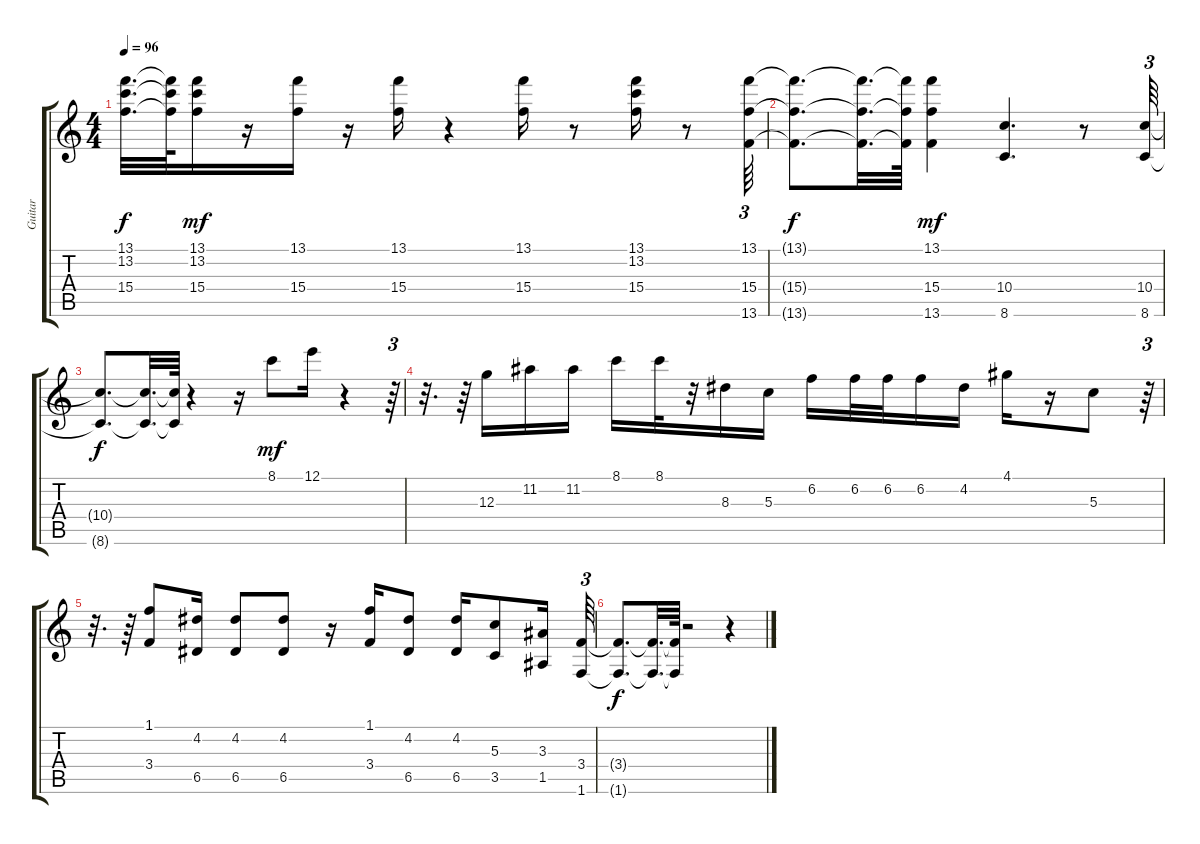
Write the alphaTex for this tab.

\track ("Guitar" "Guitar") {instrument overdrivenguitar}
\staff {score tabs}
\tuning (E4 B3 G3 D3 A2 E2) {hide}
\ts (4 4)
\tempo 96
\clef g2
\ks c
(13.1{t} 13.2{t} 15.4{t}).32{d dy f} (13.1{t} 13.2{t} 15.4{t}).64 (13.1 13.2 15.4).16{dy mf} r.16 (13.1 15.4).16 r.16 (13.1 15.4).16 r.4 (13.1 15.4).16 r.8 (13.1 13.2 15.4).16 r.8 (13.1 15.4 13.6).64{tu (3 2)} |
(13.1{t} 15.4{t} 13.6{t}).8{d dy f} (13.1{t} 15.4{t} 13.6{t}).32{d} (13.1{t} 15.4{t} 13.6{t}).64 (13.1 15.4 13.6).4{dy mf} (10.4 8.6).4{d} r.8 (10.4 8.6).64{tu (3 2)} |
(10.4{t} 8.6{t}).8{d dy f} (10.4{t} 8.6{t}).32{d} (10.4{t} 8.6{t}).64 r.4 r.16 8.1.8{dy mf} 12.1.16 r.4 r.64{tu (3 2)} |
r.32{d} r.64 12.3.16 11.2.16 11.2.16 8.1.16 8.1.32 r.32 8.3.16 5.3.16 6.2.16 6.2.32 6.2.32 6.2.16 4.2.16 4.1.16 r.16 5.3.8 r.64{tu (3 2)} |
r.32{d} r.64 (1.1 3.4).8 (4.2 6.5).16 (4.2 6.5).8 (4.2 6.5).8 r.16 (1.1 3.4).16 (4.2 6.5).8 (4.2 6.5).16 (5.3 3.5).8 (3.3 1.5).16 (3.4 1.6).64{tu (3 2)} |
(3.4{t} 1.6{t}).8{d dy f} (3.4{t} 1.6{t}).32{d} (3.4{t} 1.6{t}).64 r.2 r.4
